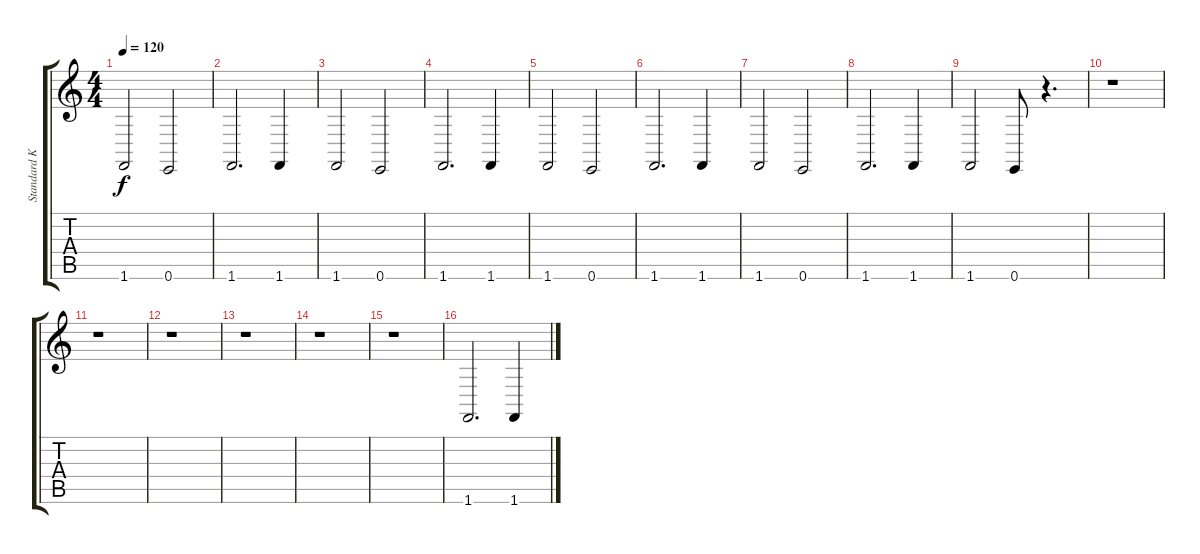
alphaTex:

\track ("Standard Kit" "Standard K") {instrument acousticgrandpiano}
\staff {score tabs}
\tuning (E4 B3 G3 D3 A2 E2) {hide}
\ts (4 4)
\tempo 120
\clef g2
\ks c
1.6.2{dy f} 0.6.2 |
1.6.2{d} 1.6.4 |
1.6.2 0.6.2 |
1.6.2{d} 1.6.4 |
1.6.2 0.6.2 |
1.6.2{d} 1.6.4 |
1.6.2 0.6.2 |
1.6.2{d} 1.6.4 |
1.6.2 0.6.8 r.4{d} |
r.1 |
r.1 |
r.1 |
r.1 |
r.1 |
r.1 |
1.6.2{d} 1.6.4
